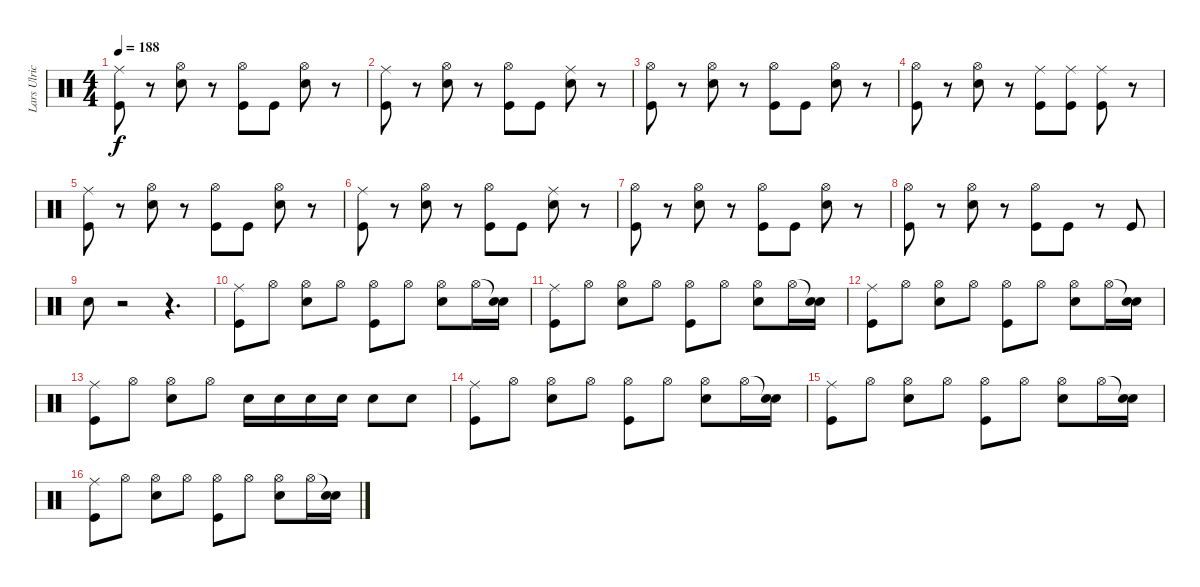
\track ("Lars Ulrich" "Lars Ulric") {instrument percussion}
\staff {score}
\articulation defaults
\ts (4 4)
\tempo 188
\clef neutral
\ks c
("Ride (middle)" "Kick (hit)").8{dy f} r.8 ("Hi-Hat (open)" "Snare (hit) 2").8 r.8 ("Hi-Hat (open)" "Kick (hit)").8 "Kick (hit)".8 ("Hi-Hat (open)" "Snare (hit) 2").8 r.8 |
("Ride (middle)" "Kick (hit)").8 r.8 ("Hi-Hat (open)" "Snare (hit) 2").8 r.8 ("Hi-Hat (open)" "Kick (hit)").8 "Kick (hit)".8 ("Ride (middle)" "Snare (hit) 2").8 r.8 |
("Hi-Hat (open)" "Kick (hit)").8 r.8 ("Hi-Hat (open)" "Snare (hit) 2").8 r.8 ("Hi-Hat (open)" "Kick (hit)").8 "Kick (hit)".8 ("Hi-Hat (open)" "Snare (hit) 2").8 r.8 |
("Hi-Hat (open)" "Kick (hit)").8 r.8 ("Hi-Hat (open)" "Snare (hit) 2").8 r.8 ("Ride (middle)" "Kick (hit)").8 ("Ride (middle)" "Kick (hit)").8 ("Ride (middle)" "Kick (hit)").8 r.8 |
("Ride (middle)" "Kick (hit)").8 r.8 ("Hi-Hat (open)" "Snare (hit) 2").8 r.8 ("Hi-Hat (open)" "Kick (hit)").8 "Kick (hit)".8 ("Hi-Hat (open)" "Snare (hit) 2").8 r.8 |
("Ride (middle)" "Kick (hit)").8 r.8 ("Hi-Hat (open)" "Snare (hit) 2").8 r.8 ("Hi-Hat (open)" "Kick (hit)").8 "Kick (hit)".8 ("Ride (middle)" "Snare (hit) 2").8 r.8 |
("Hi-Hat (open)" "Kick (hit)").8 r.8 ("Hi-Hat (open)" "Snare (hit) 2").8 r.8 ("Hi-Hat (open)" "Kick (hit)").8 "Kick (hit)".8 ("Hi-Hat (open)" "Snare (hit) 2").8 r.8 |
("Hi-Hat (open)" "Kick (hit)").8 r.8 ("Hi-Hat (open)" "Snare (hit) 2").8 r.8 ("Hi-Hat (open)" "Kick (hit)").8 "Kick (hit)".8 r.8 "Kick (hit)".8 |
"Snare (hit) 2".8 r.2 r.4{d} |
("Ride (middle)" "Kick (hit)").8 "Hi-Hat (open)".8 ("Hi-Hat (open)" "Snare (hit) 2").8 "Hi-Hat (open)".8 ("Hi-Hat (open)" "Kick (hit)").8 "Hi-Hat (open)".8 ("Hi-Hat (open)" "Snare (hit) 2").8 "Hi-Hat (open)".16 ("Snare (hit)"{t} "Snare (hit) 2").16 |
("Ride (middle)" "Kick (hit)").8 "Hi-Hat (open)".8 ("Hi-Hat (open)" "Snare (hit) 2").8 "Hi-Hat (open)".8 ("Hi-Hat (open)" "Kick (hit)").8 "Hi-Hat (open)".8 ("Hi-Hat (open)" "Snare (hit) 2").8 "Hi-Hat (open)".16 ("Snare (hit)"{t} "Snare (hit) 2").16 |
("Ride (middle)" "Kick (hit)").8 "Hi-Hat (open)".8 ("Hi-Hat (open)" "Snare (hit) 2").8 "Hi-Hat (open)".8 ("Hi-Hat (open)" "Kick (hit)").8 "Hi-Hat (open)".8 ("Hi-Hat (open)" "Snare (hit) 2").8 "Hi-Hat (open)".16 ("Snare (hit)"{t} "Snare (hit) 2").16 |
("Ride (middle)" "Kick (hit)").8 "Hi-Hat (open)".8 ("Hi-Hat (open)" "Snare (hit) 2").8 "Hi-Hat (open)".8 "Snare (hit) 2".16 "Snare (hit) 2".16 "Snare (hit) 2".16 "Snare (hit) 2".16 "Snare (hit) 2".8 "Snare (hit) 2".8 |
("Ride (middle)" "Kick (hit)").8 "Hi-Hat (open)".8 ("Hi-Hat (open)" "Snare (hit) 2").8 "Hi-Hat (open)".8 ("Hi-Hat (open)" "Kick (hit)").8 "Hi-Hat (open)".8 ("Hi-Hat (open)" "Snare (hit) 2").8 "Hi-Hat (open)".16 ("Snare (hit)"{t} "Snare (hit) 2").16 |
("Ride (middle)" "Kick (hit)").8 "Hi-Hat (open)".8 ("Hi-Hat (open)" "Snare (hit) 2").8 "Hi-Hat (open)".8 ("Hi-Hat (open)" "Kick (hit)").8 "Hi-Hat (open)".8 ("Hi-Hat (open)" "Snare (hit) 2").8 "Hi-Hat (open)".16 ("Snare (hit)"{t} "Snare (hit) 2").16 |
("Ride (middle)" "Kick (hit)").8 "Hi-Hat (open)".8 ("Hi-Hat (open)" "Snare (hit) 2").8 "Hi-Hat (open)".8 ("Hi-Hat (open)" "Kick (hit)").8 "Hi-Hat (open)".8 ("Hi-Hat (open)" "Snare (hit) 2").8 "Hi-Hat (open)".16 ("Snare (hit)"{t} "Snare (hit) 2").16
